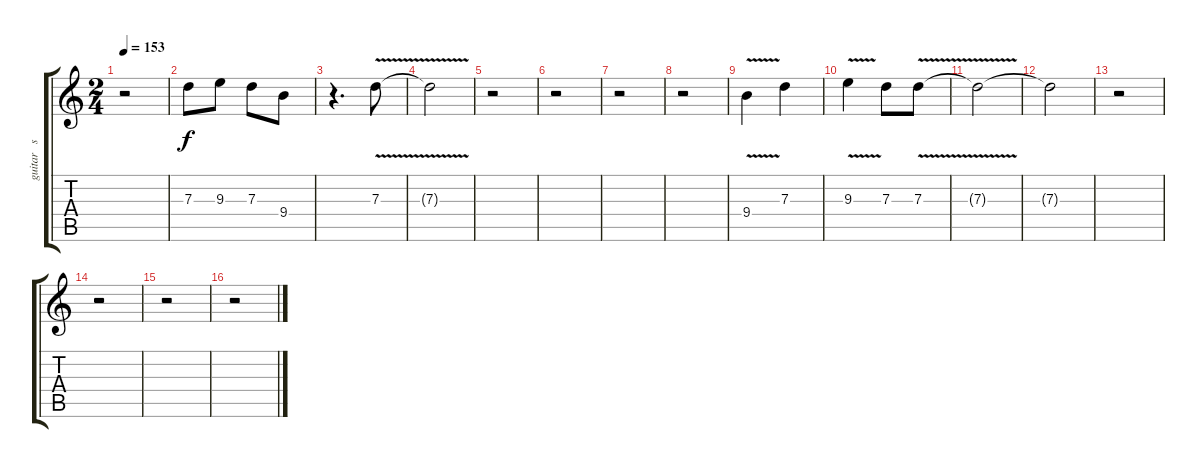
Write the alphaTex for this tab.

\track ("guitar   solo   right" "guitar   s") {instrument overdrivenguitar}
\staff {score tabs}
\tuning (E4 B3 G3 D3 A2 E2) {hide}
\ts (2 4)
\tempo 153
\clef g2
\ks c
r.2{dy f} |
7.3.8 9.3.8 7.3.8 9.4.8 |
r.4{d} 7.3{v}.8 |
7.3{t}.2 |
r.2 |
r.2 |
r.2 |
r.2 |
9.4{v}.4 7.3.4 |
9.3{v}.4 7.3.8 7.3{v}.8 |
7.3{t}.2 |
7.3{t}.2 |
r.2 |
r.2 |
r.2 |
r.2
